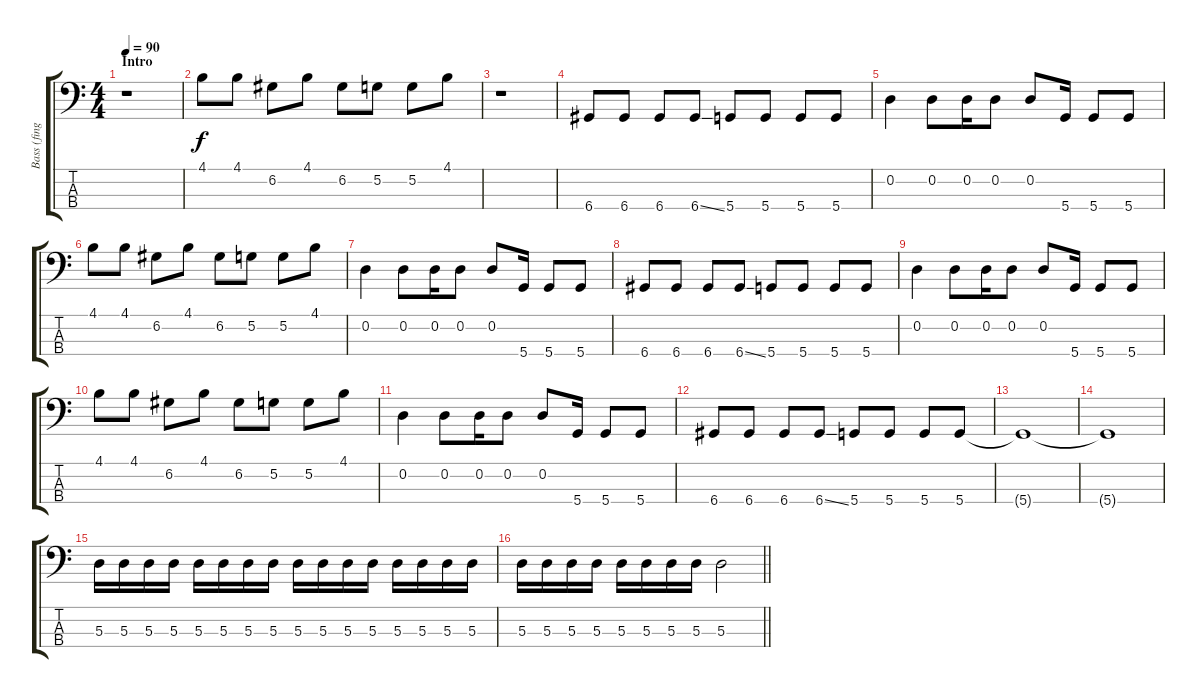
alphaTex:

\track ("Bass (finger)" "Bass (fing") {instrument electricbassfinger}
\staff {score tabs}
\tuning (G2 D2 A1 D1) {hide}
\ts (4 4)
\section ("" "Intro")
\tempo 90
\clef f4
\ks c
r.1{dy f instrument electricbassfinger} |
4.1.8 4.1.8 6.2.8 4.1.8 6.2.8 5.2.8 5.2.8 4.1.8 |
r.1 |
6.4.8 6.4.8 6.4.8 6.4{ss}.8 5.4.8 5.4.8 5.4.8 5.4.8 |
0.2.4 0.2.8 0.2.16 0.2.8 0.2.8 5.4.16 5.4.8 5.4.8 |
4.1.8 4.1.8 6.2.8 4.1.8 6.2.8 5.2.8 5.2.8 4.1.8 |
0.2.4 0.2.8 0.2.16 0.2.8 0.2.8 5.4.16 5.4.8 5.4.8 |
6.4.8 6.4.8 6.4.8 6.4{ss}.8 5.4.8 5.4.8 5.4.8 5.4.8 |
0.2.4 0.2.8 0.2.16 0.2.8 0.2.8 5.4.16 5.4.8 5.4.8 |
4.1.8 4.1.8 6.2.8 4.1.8 6.2.8 5.2.8 5.2.8 4.1.8 |
0.2.4 0.2.8 0.2.16 0.2.8 0.2.8 5.4.16 5.4.8 5.4.8 |
6.4.8 6.4.8 6.4.8 6.4{ss}.8 5.4.8 5.4.8 5.4.8 5.4.8 |
5.4{t}.1 |
5.4{t}.1 |
5.3.16{volume 5} 5.3.16{volume 13} 5.3.16 5.3.16 5.3.16 5.3.16 5.3.16 5.3.16 5.3.16 5.3.16 5.3.16 5.3.16 5.3.16 5.3.16 5.3.16 5.3.16 |
\barLineRight lightlight
5.3.16 5.3.16 5.3.16 5.3.16 5.3.16 5.3.16 5.3.16 5.3.16 5.3.2
